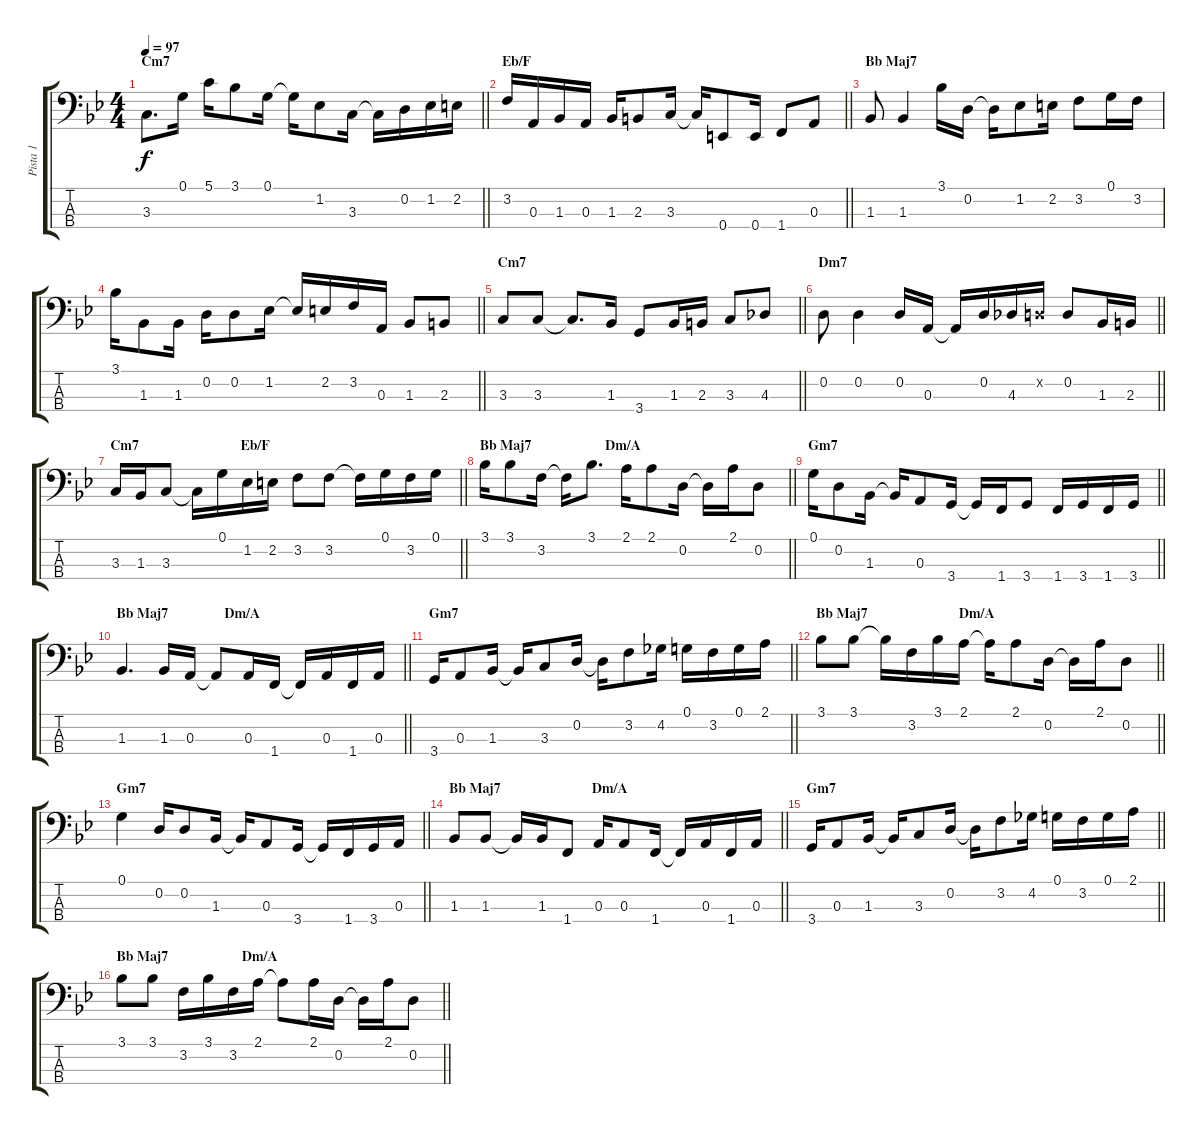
\track ("Pista 1" "Pista 1") {instrument electricbassfinger}
\staff {score tabs}
\tuning (G2 D2 A1 E1) {hide}
\ts (4 4)
\section ("" "Cm7")
\tempo 97
\clef f4
\barLineRight lightlight
\ks bb
3.3.8{d dy f} 0.1.16 5.1.16 3.1.8 0.1.16 0.1{t}.16 1.2.8 3.3.16 3.3{t}.16 0.2.16 1.2.16 2.2.16 |
\section ("" "Eb/F")
\barLineRight lightlight
3.2.16 0.3.16 1.3.16 0.3.16 1.3.16 2.3.8 3.3.16 3.3{t}.16 0.4.8 0.4.16 1.4.8 0.3.8 |
\section ("" "Bb Maj7")
1.3.8 1.3.4 3.1.16 0.2.16 0.2{t}.16 1.2.8 2.2.16 3.2.8 0.1.16 3.2.16 |
\barLineRight lightlight
3.1.16 1.3.8 1.3.16 0.2.16 0.2.8 1.2.16 1.2{t}.16 2.2.16 3.2.16 0.3.16 1.3.8 2.3.8 |
\section ("" "Cm7")
\barLineRight lightlight
3.3.8 3.3.8 3.3{t}.8{d} 1.3.16 3.4.8 1.3.16 2.3.16 3.3.8 4.3.8 |
\section ("" "Dm7")
\barLineRight lightlight
0.2.8 0.2.4 0.2.16 0.3.16 0.3{t}.16 0.2.16 4.3.16 0.2{x}.16 0.2.8 1.3.16 2.3.16 |
\section ("" "Cm7                             Eb/F")
\barLineRight lightlight
3.3.16 1.3.16 3.3.8 3.3{t}.16 0.1.16 1.2.16 2.2.16 3.2.8 3.2.8 3.2{t}.16 0.1.16 3.2.16 0.1.16 |
\section ("" "Bb Maj7                     Dm/A")
\barLineRight lightlight
3.1.16 3.1.8 3.2.16 3.2{t}.16 3.1.8{d} 2.1.16 2.1.8 0.2.16 0.2{t}.16 2.1.16 0.2.8 |
\section ("" "Gm7")
\barLineRight lightlight
0.1.16 0.2.8 1.3.16 1.3{t}.16 0.3.8 3.4.16 3.4{t}.16 1.4.16 3.4.8 1.4.16 3.4.16 1.4.16 3.4.16 |
\section ("" "Bb Maj7                Dm/A")
\barLineRight lightlight
1.3.4{d} 1.3.16 0.3.16 0.3{t}.8 0.3.16 1.4.16 1.4{t}.16 0.3.16 1.4.16 0.3.16 |
\section ("" "Gm7")
\barLineRight lightlight
3.4.16 0.3.8 1.3.16 1.3{t}.16 3.3.8 0.2.16 0.2{t}.16 3.2.8 4.2.16 0.1.16 3.2.16 0.1.16 2.1.16 |
\section ("" "Bb Maj7                          Dm/A")
\barLineRight lightlight
3.1.8 3.1.8 3.1{t}.16 3.2.16 3.1.16 2.1.16 2.1{t}.16 2.1.8 0.2.16 0.2{t}.16 2.1.16 0.2.8 |
\section ("" "Gm7")
\barLineRight lightlight
0.1.4 0.2.16 0.2.8 1.3.16 1.3{t}.16 0.3.8 3.4.16 3.4{t}.16 1.4.16 3.4.16 0.3.16 |
\section ("" "Bb Maj7                          Dm/A")
\barLineRight lightlight
1.3.8 1.3.8 1.3{t}.16 1.3.16 1.4.8 0.3.16 0.3.8 1.4.16 1.4{t}.16 0.3.16 1.4.16 0.3.16 |
\section ("" "Gm7")
\barLineRight lightlight
3.4.16 0.3.8 1.3.16 1.3{t}.16 3.3.8 0.2.16 0.2{t}.16 3.2.8 4.2.16 0.1.16 3.2.16 0.1.16 2.1.16 |
\section ("" "Bb Maj7                     Dm/A")
\barLineRight lightlight
3.1.8 3.1.8 3.2.16 3.1.16 3.2.16 2.1.16 2.1{t}.8 2.1.16 0.2.16 0.2{t}.16 2.1.16 0.2.8
